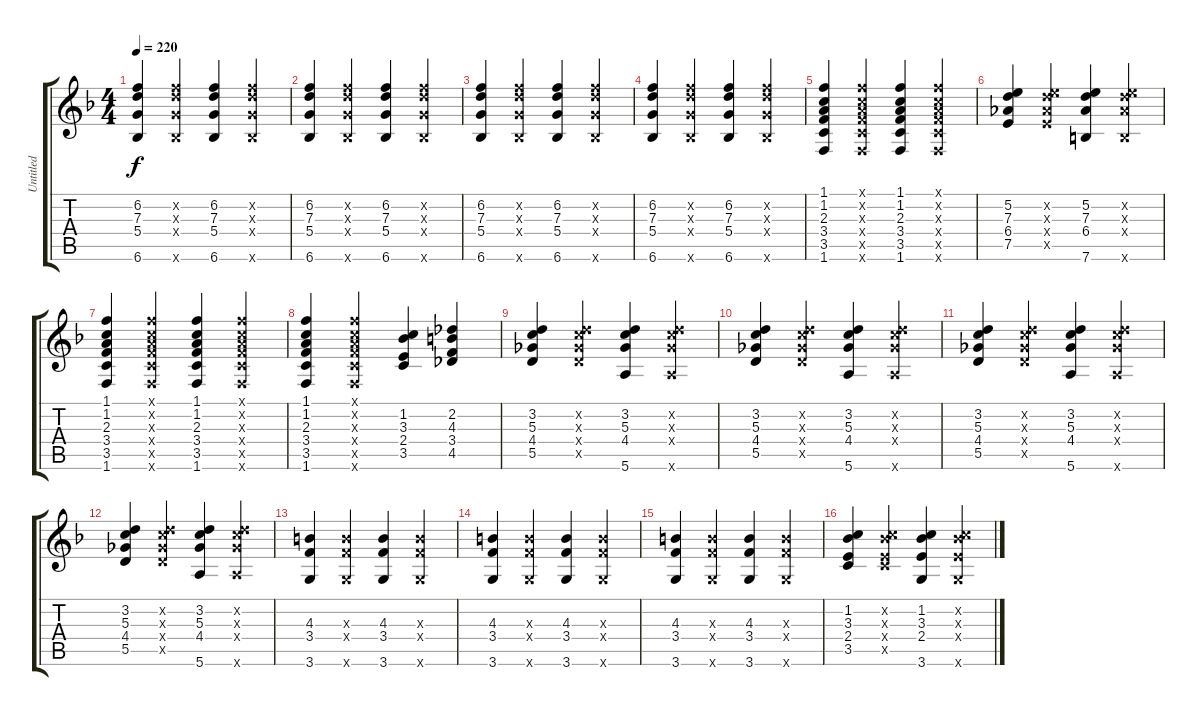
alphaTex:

\track ("Untitled" "Untitled") {instrument acousticguitarsteel}
\staff {score tabs}
\tuning (E4 B3 G3 D3 A2 E2) {hide}
\ts (4 4)
\tempo 220
\clef g2
\ks f
(6.2 7.3 5.4 6.6).4{dy f} (6.2{x} 7.3{x} 5.4{x} 6.6{x}).4 (6.2 7.3 5.4 6.6).4 (6.2{x} 7.3{x} 5.4{x} 6.6{x}).4 |
(6.2 7.3 5.4 6.6).4 (6.2{x} 7.3{x} 5.4{x} 6.6{x}).4 (6.2 7.3 5.4 6.6).4 (6.2{x} 7.3{x} 5.4{x} 6.6{x}).4 |
(6.2 7.3 5.4 6.6).4 (6.2{x} 7.3{x} 5.4{x} 6.6{x}).4 (6.2 7.3 5.4 6.6).4 (6.2{x} 7.3{x} 5.4{x} 6.6{x}).4 |
(6.2 7.3 5.4 6.6).4 (6.2{x} 7.3{x} 5.4{x} 6.6{x}).4 (6.2 7.3 5.4 6.6).4 (6.2{x} 7.3{x} 5.4{x} 6.6{x}).4 |
(1.1 1.2 2.3 3.4 3.5 1.6).4 (1.1{x} 1.2{x} 2.3{x} 3.4{x} 3.5{x} 1.6{x}).4 (1.1 1.2 2.3 3.4 3.5 1.6).4 (1.1{x} 1.2{x} 2.3{x} 3.4{x} 3.5{x} 1.6{x}).4 |
(5.2 7.3 6.4 7.5).4 (5.2{x} 7.3{x} 6.4{x} 7.5{x}).4 (5.2 7.3 6.4 7.6).4 (5.2{x} 7.3{x} 6.4{x} 7.6{x}).4 |
(1.1 1.2 2.3 3.4 3.5 1.6).4 (1.1{x} 1.2{x} 2.3{x} 3.4{x} 3.5{x} 1.6{x}).4 (1.1 1.2 2.3 3.4 3.5 1.6).4 (1.1{x} 1.2{x} 2.3{x} 3.4{x} 3.5{x} 1.6{x}).4 |
(1.1 1.2 2.3 3.4 3.5 1.6).4 (1.1{x} 1.2{x} 2.3{x} 3.4{x} 3.5{x} 1.6{x}).4 (1.2 3.3 2.4 3.5).4 (2.2 4.3 3.4 4.5).4 |
(3.2 5.3 4.4 5.5).4 (3.2{x} 5.3{x} 4.4{x} 5.5{x}).4 (3.2 5.3 4.4 5.6).4 (3.2{x} 5.3{x} 4.4{x} 5.6{x}).4 |
(3.2 5.3 4.4 5.5).4 (3.2{x} 5.3{x} 4.4{x} 5.5{x}).4 (3.2 5.3 4.4 5.6).4 (3.2{x} 5.3{x} 4.4{x} 5.6{x}).4 |
(3.2 5.3 4.4 5.5).4 (3.2{x} 5.3{x} 4.4{x} 5.5{x}).4 (3.2 5.3 4.4 5.6).4 (3.2{x} 5.3{x} 4.4{x} 5.6{x}).4 |
(3.2 5.3 4.4 5.5).4 (3.2{x} 5.3{x} 4.4{x} 5.5{x}).4 (3.2 5.3 4.4 5.6).4 (3.2{x} 5.3{x} 4.4{x} 5.6{x}).4 |
(4.3 3.4 3.6).4 (4.3{x} 3.4{x} 3.6{x}).4 (4.3 3.4 3.6).4 (4.3{x} 3.4{x} 3.6{x}).4 |
(4.3 3.4 3.6).4 (4.3{x} 3.4{x} 3.6{x}).4 (4.3 3.4 3.6).4 (4.3{x} 3.4{x} 3.6{x}).4 |
(4.3 3.4 3.6).4 (4.3{x} 3.4{x} 3.6{x}).4 (4.3 3.4 3.6).4 (4.3{x} 3.4{x} 3.6{x}).4 |
(1.2 3.3 2.4 3.5).4 (1.2{x} 3.3{x} 2.4{x} 3.5{x}).4 (1.2 3.3 2.4 3.6).4 (1.2{x} 3.3{x} 2.4{x} 3.6{x}).4
